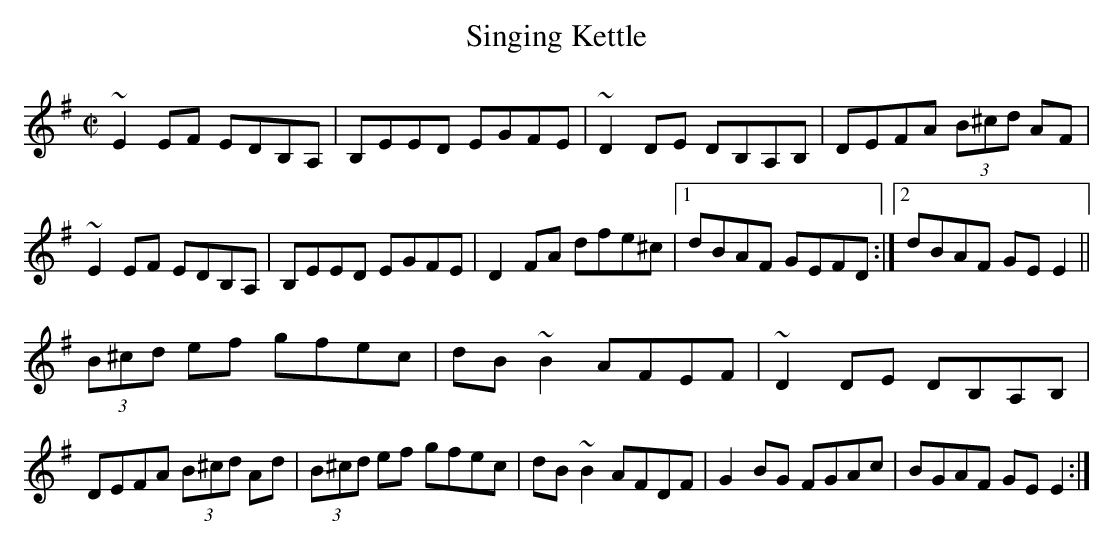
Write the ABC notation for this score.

X:1.2
T:Singing Kettle
M:C|
K:Em
~E2EF EDB,A,|B,EED EGFE|~D2DE DB,A,B,|DEFA (3B^cd AF|            ~E2EF EDB,A,|B,EED EGFE|D2FA dfe^c|1dBAF GEFD:|2dBAF GEE2||
(3B^cd ef gfec|dB~B2 AFEF|~D2DE DB,A,B,|DEFA (3B^cd Ad|          (3B^cd ef gfec|dB~B2 AFDF|G2BG FGAc|BGAF GEE2:|
